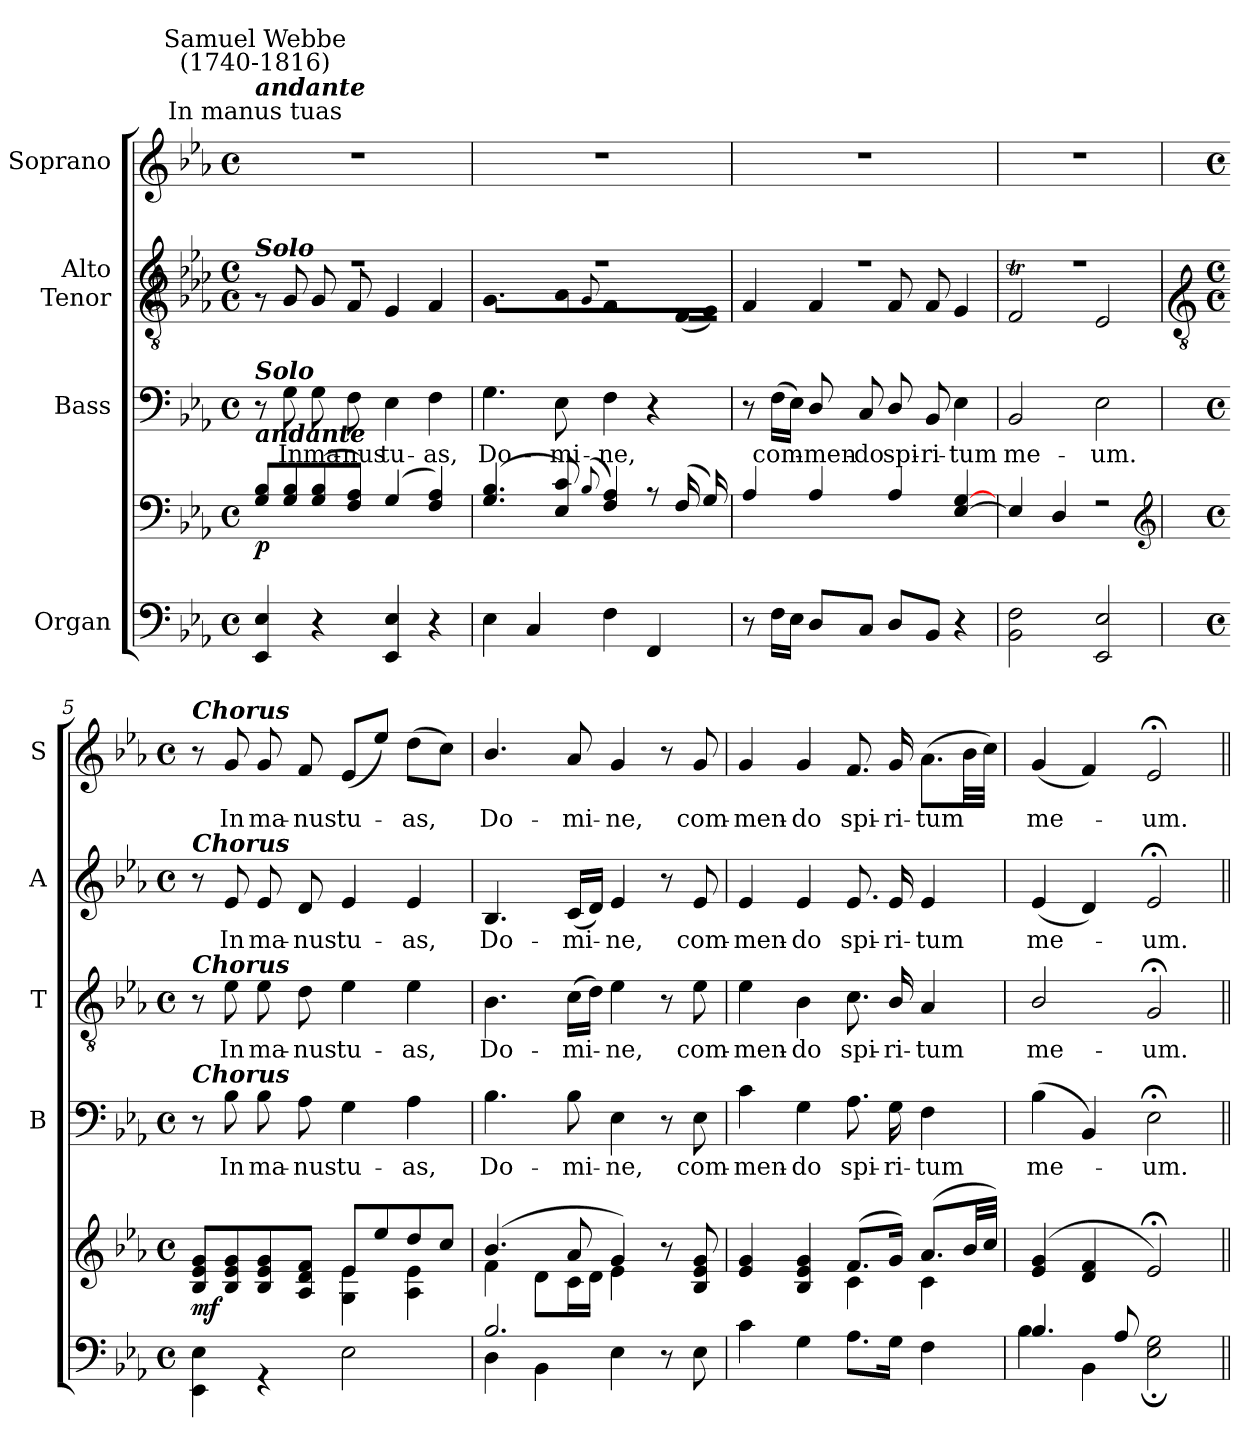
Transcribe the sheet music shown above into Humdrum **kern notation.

**kern	**kern	**dynam	**kern	**text	**kern	**text	**kern	**text	**kern	**text
*part5	*part5	*part5	*part4	*part4	*part3	*part3	*part2	*part2	*part1	*part1
*staff6	*staff5	*staff5/6	*staff4	*staff4	*staff3	*staff3	*staff2	*staff2	*staff1	*staff1
*I"Organ	*	*	*I"Bass	*	*I"Tenor	*	*I"Alto	*	*I"Soprano	*
*	*	*	*I'B	*	*I'T	*	*I'A	*	*I'S	*
*clefF4	*clefF4	*	*clefF4	*	*clefGv2	*	*clefG2	*	*clefG2	*
*k[b-e-a-]	*k[b-e-a-]	*	*k[b-e-a-]	*	*k[b-e-a-]	*	*k[b-e-a-]	*	*k[b-e-a-]	*
*E-:	*E-:	*	*E-:	*	*E-:	*	*E-:	*	*E-:	*
*M4/4	*M4/4	*	*M4/4	*	*M4/4	*	*M4/4	*	*M4/4	*
*met(c)	*met(c)	*	*met(c)	*	*met(c)	*	*met(c)	*	*met(c)	*
=1	=1	=1	=1	=1	=1	=1	=1	=1	=1	=1
*	*^	*	*	*	*	*	*	*	*	*
!	!	!	!	!	!	!	!	!	!	!LO:TX:a:cj:t=In manus tuas	!
!	!	!	!	!	!	!	!	!	!	!LO:TX:a:Bi:t=andante	!
!	!	!	!	!	!	!	!	!	!	!LO:TX:a:cj:t=Samuel Webbe\n(1740-1816)	!
!	!	!	!	!	!	!LO:TX:a:Bi:t=Solo	!	!	!	!	!
!	!	!	!	!LO:TX:a:Bi:t=Solo	!	!	!	!	!	!	!
!	!LO:TX:a:Bi:t=andante	!	!	!	!	!	!	!	!	!	!
!	!	!	!LO:DY:b	!	!	!	!	!	!	!	!
4EE- 4E-	8G 8B-L	1ryy	p	8r	.	8r	.	1r	.	1r	.
!	!	!	!	!	!LO:LY:b	!	!LO:LY:b	!	!	!	!
.	8G 8B-	.	.	8G	In	8B-/	In	.	.	.	.
!	!	!	!	!	!LO:LY:b	!	!LO:LY:b	!	!	!	!
4r	(>8G 8B-	.	.	8G	ma-	8B-/	ma-	.	.	.	.
!	!	!	!	!	!LO:LY:b	!	!LO:LY:b	!	!	!	!
.	8F 8A-J)	.	.	8F	-nus	8A-	-nus	.	.	.	.
!	!	!	!	!	!LO:LY:b	!	!LO:LY:b	!	!	!	!
4EE- 4E-	(>4G	.	.	4E-	tu-	4G	tu-	.	.	.	.
!	!	!	!	!	!LO:LY:b	!	!LO:LY:b	!	!	!	!
4r	4F 4A-)	.	.	4F	-as,	4A-	-as,	.	.	.	.
=2	=2	=2	=2	=2	=2	=2	=2	=2	=2	=2	=2
!	!	!	!	!	!LO:LY:b	!	!LO:LY:b	!	!	!	!
4E-	(>4.G 4.B-	1ryy	.	4.G	Do-	4.B-	Do-	1r	.	1r	.
4C	.	.	.	.	.	.	.	.	.	.	.
!	!	!	!	!	!LO:LY:b	!	!LO:LY:b	!	!	!	!
.	8E- 8cL)	.	.	8E-	-mi-	8c	-mi-	.	.	.	.
!	!	!	!	!	!	!	!LO:LY:b	!	!	!	!
.	(>8qqB-/J	.	.	.	.	8qqB-/L	-ne,	.	.	.	.
!	!	!	!	!	!LO:LY:b	!	!	!	!	!	!
4F	4F 4A-)	.	.	4F	-ne,	4A-	.	.	.	.	.
4FF	8r	.	.	4r	.	8r	.	.	.	.	.
!	!	!	!	!	!	!	!LO:LY:b	!	!	!	!
.	(>16FLL	.	.	.	.	(<16FL	com-	.	.	.	.
.	16GJJ)	.	.	.	.	16GJJ)	.	.	.	.	.
=3	=3	=3	=3	=3	=3	=3	=3	=3	=3	=3	=3
!	!	!	!	!	!	!	!LO:LY:b	!	!	!	!
8r	4A-	1ryy	.	8r	.	4A-	men-	1r	.	1r	.
!	!	!	!	!	!LO:LY:b	!	!	!	!	!	!
16FLL	.	.	.	(>16FLL	com-	.	.	.	.	.	.
16E-JJ	.	.	.	16E-JJ)	.	.	.	.	.	.	.
!	!	!	!	!	!LO:LY:b	!	!LO:LY:b	!	!	!	!
8DL	4A-	.	.	8D/	men-	4A-	-do	.	.	.	.
!	!	!	!	!	!LO:LY:b	!	!	!	!	!	!
8CJ	.	.	.	8C	-do	.	.	.	.	.	.
!	!	!	!	!	!LO:LY:b	!	!LO:LY:b	!	!	!	!
8DL	4A-	.	.	8D/	spi-	8A-	spi-	.	.	.	.
!	!	!	!	!	!LO:LY:b	!	!LO:LY:b	!	!	!	!
8BB-J	.	.	.	8BB-	-ri-	8A-	-ri-	.	.	.	.
!	!	!	!	!	!LO:LY:b	!	!LO:LY:b	!	!	!	!
4r	[4E- [4G	.	.	4E-	-tum	4G	-tum	.	.	.	.
=4	=4	=4	=4	=4	=4	=4	=4	=4	=4	=4	=4
!	!	!	!	!	!LO:LY:b	!	!LO:LY:b	!	!	!	!
2BB- 2F	4E-]	1ryy	.	2BB-	me-	2FT	me-	1r	.	1r	.
.	4D/	.	.	.	.	.	.	.	.	.	.
!	!	!	!	!	!LO:LY:b	!	!LO:LY:b	!	!	!	!
2EE- 2E-	2r	.	.	2E-	-um.	2E-	-um.	.	.	.	.
*	*clefG2	*	*	*	*	*	*	*	*	*	*
!!LO:LB:g=z
=5	=5	=5	=5	=5	=5	=5	=5	=5	=5	=5	=5
*	*	*	*	*	*	*clefGv2	*	*	*	*	*
*M4/4	*M4/4	*	*	*M4/4	*	*M4/4	*	*M4/4	*	*M4/4	*
*met(c)	*met(c)	*	*	*met(c)	*	*met(c)	*	*met(c)	*	*met(c)	*
*^	*	*	*	*	*	*	*	*	*	*	*
!	!	!	!	!	!	!	!	!	!	!	!LO:TX:a:Bi:t=Chorus	!
!	!	!	!	!	!	!	!	!	!LO:TX:a:Bi:t=Chorus	!	!	!
!	!	!	!	!	!	!	!LO:TX:a:Bi:t=Chorus	!	!	!	!	!
!	!	!	!	!	!LO:TX:a:Bi:t=Chorus	!	!	!	!	!	!	!
!	!	!	!	!LO:DY:b	!	!	!	!	!	!	!	!
1ryy	4EE- 4E-	8B-/ 8e-/ 8g/L	2ryy	mf	8r	.	8r	.	8r	.	8r	.
!	!	!	!	!	!	!LO:LY:b	!	!LO:LY:b	!	!LO:LY:b	!	!LO:LY:b
.	.	8B-/ 8e-/ 8g/	.	.	8B-	In	8e-	In	8e-	In	8g	In
!	!	!	!	!	!	!LO:LY:b	!	!LO:LY:b	!	!LO:LY:b	!	!LO:LY:b
.	4r	8B-/ 8e-/ 8g/	.	.	8B-	ma-	8e-	ma-	8e-	ma-	8g	ma-
!	!	!	!	!	!	!LO:LY:b	!	!LO:LY:b	!	!LO:LY:b	!	!LO:LY:b
.	.	8A-/ 8d/ 8f/J	.	.	8A-	-nus	8d	-nus	8d	-nus	8f	-nus
!	!	!	!	!	!	!LO:LY:b	!	!LO:LY:b	!	!LO:LY:b	!	!LO:LY:b
.	2E-	8e-/L	4G\ 4e-\	.	4G	tu-	4e-	tu-	4e-	tu-	(8e-L	tu-
.	.	8ee-/	.	.	.	.	.	.	.	.	8ee-J)	.
!	!	!	!	!	!	!LO:LY:b	!	!LO:LY:b	!	!LO:LY:b	!	!LO:LY:b
.	.	8dd/	4A-\ 4e-\	.	4A-	-as,	4e-	-as,	4e-	-as,	(>8ddL	as,
.	.	8cc/J	.	.	.	.	.	.	.	.	8ccJ)	.
=6	=6	=6	=6	=6	=6	=6	=6	=6	=6	=6	=6	=6
!	!	!	!	!	!	!LO:LY:b	!	!LO:LY:b	!	!LO:LY:b	!	!LO:LY:b
2.B-/	4D	(>4.b-/	4f\	.	4.B-	Do-	4.B-	Do-	4.B-	Do-	4.b-/	Do-
.	4BB-\	.	8d\L	.	.	.	.	.	.	.	.	.
!	!	!	!	!	!	!LO:LY:b	!	!LO:LY:b	!	!LO:LY:b	!	!LO:LY:b
.	.	8a-/	16c\L	.	8B-	-mi-	(>16cLL	-mi-	(<16cLL	-mi-	8a-	-mi-
.	.	.	16d\JJ	.	.	.	16dJJ)	.	16dJJ)	.	.	.
!	!	!	!	!	!	!LO:LY:b	!	!LO:LY:b	!	!LO:LY:b	!	!LO:LY:b
.	4E-	4g/)	4e-\	.	4E-	-ne,	4e-	ne,	4e-	ne,	4g	-ne,
4ryy	8r	8r	4ryy	.	8r	.	8r	.	8r	.	8r	.
!	!	!	!	!	!	!LO:LY:b	!	!LO:LY:b	!	!LO:LY:b	!	!LO:LY:b
.	8E-	8B-/ 8e-/ 8g/	.	.	8E-	com-	8e-	com-	8e-	com-	8g	com-
=7	=7	=7	=7	=7	=7	=7	=7	=7	=7	=7	=7	=7
!	!	!	!	!	!	!LO:LY:b	!	!LO:LY:b	!	!LO:LY:b	!	!LO:LY:b
1ryy	4c	4e-/ 4g/	2ryy	.	4c	-men-	4e-	-men-	4e-	-men-	4g	-men-
!	!	!	!	!	!	!LO:LY:b	!	!LO:LY:b	!	!LO:LY:b	!	!LO:LY:b
.	4G	4B-/ 4e-/ 4g/	.	.	4G	-do	4B-	-do	4e-	-do	4g	-do
!	!	!	!	!	!	!LO:LY:b	!	!LO:LY:b	!	!LO:LY:b	!	!LO:LY:b
.	8.A-L	(>8.f/L	4c\	.	8.A-	spi-	8.c	spi-	8.e-	spi-	8.f	spi-
!	!	!	!	!	!	!LO:LY:b	!	!LO:LY:b	!	!LO:LY:b	!	!LO:LY:b
.	16GJ	16g/J)	.	.	16G	-ri-	16B-/	-ri-	16e-	-ri-	16g	-ri-
!	!	!	!	!	!	!LO:LY:b	!	!LO:LY:b	!	!LO:LY:b	!	!LO:LY:b
.	4F	(>8.a-/L	4c\	.	4F	-tum	4A-	-tum	4e-	-tum	(>8.a-L	-tum
.	.	32b-/LL	.	.	.	.	.	.	.	.	32b-LL	.
.	.	32cc/JJJ)	.	.	.	.	.	.	.	.	32ccJJJ)	.
=8	=8	=8	=8	=8	=8	=8	=8	=8	=8	=8	=8	=8
!	!	!	!	!	!	!LO:LY:b	!	!LO:LY:b	!	!LO:LY:b	!	!LO:LY:b
4.B-/	4B-	(>4e-/ 4g/	1ryy	.	(4B-	me-	2B-/	me-	(<4e-	me-	(<4g	me-
.	4BB-\	4d/ 4f/	.	.	4BB-)	.	.	.	4d)	.	4f)	.
8A-/	.	.	.	.	.	.	.	.	.	.	.	.
!	!	!	!	!	!	!LO:LY:b	!	!LO:LY:b	!	!LO:LY:b	!	!LO:LY:b
2ryy	2E-; 2G;	2e-;</)	.	.	2E-;<	um.	2G;<	-um.	2e-;<	um.	2e-;<	um.
*v	*v	*	*	*	*	*	*	*	*	*	*	*
*	*v	*v	*	*	*	*	*	*	*	*	*
=||	=||	=||	=||	=||	=||	=||	=||	=||	=||	=||
*-	*-	*-	*-	*-	*-	*-	*-	*-	*-	*-
